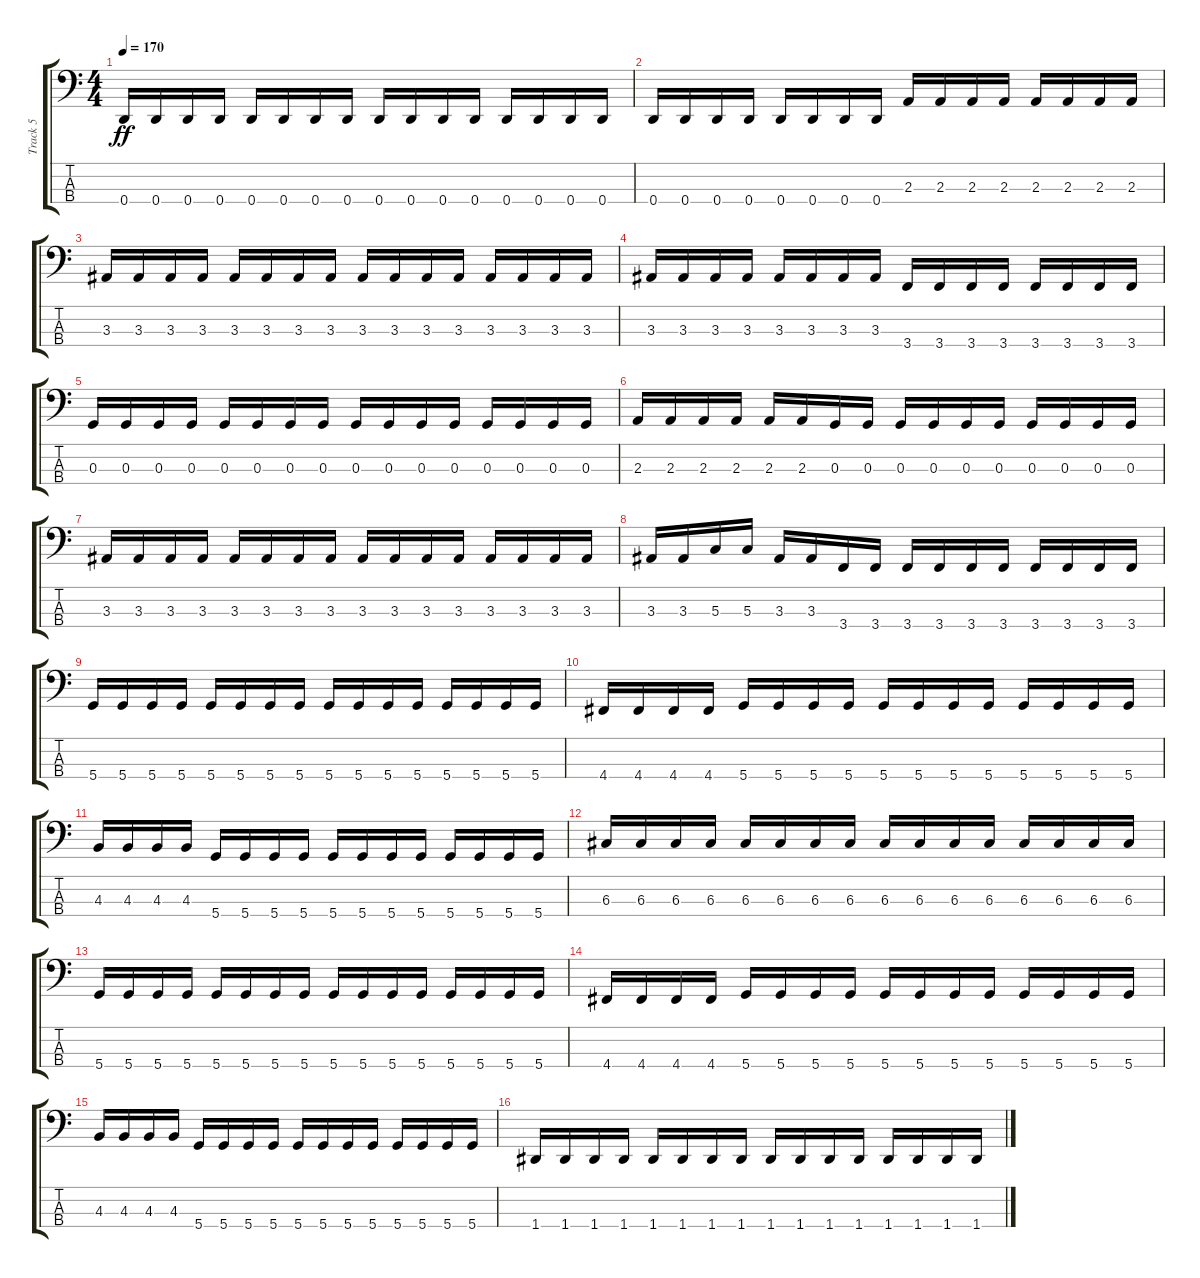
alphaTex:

\track ("Track 5" "Track 5") {instrument electricbasspick}
\staff {score tabs}
\tuning (F2 C2 G1 D1) {hide}
\ts (4 4)
\tempo 170
\clef f4
\ks c
0.4.16{dy ff} 0.4.16 0.4.16 0.4.16 0.4.16 0.4.16 0.4.16 0.4.16 0.4.16 0.4.16 0.4.16 0.4.16 0.4.16 0.4.16 0.4.16 0.4.16 |
0.4.16 0.4.16 0.4.16 0.4.16 0.4.16 0.4.16 0.4.16 0.4.16 2.3.16 2.3.16 2.3.16 2.3.16 2.3.16 2.3.16 2.3.16 2.3.16 |
3.3.16 3.3.16 3.3.16 3.3.16 3.3.16 3.3.16 3.3.16 3.3.16 3.3.16 3.3.16 3.3.16 3.3.16 3.3.16 3.3.16 3.3.16 3.3.16 |
3.3.16 3.3.16 3.3.16 3.3.16 3.3.16 3.3.16 3.3.16 3.3.16 3.4.16 3.4.16 3.4.16 3.4.16 3.4.16 3.4.16 3.4.16 3.4.16 |
0.3.16 0.3.16 0.3.16 0.3.16 0.3.16 0.3.16 0.3.16 0.3.16 0.3.16 0.3.16 0.3.16 0.3.16 0.3.16 0.3.16 0.3.16 0.3.16 |
2.3.16 2.3.16 2.3.16 2.3.16 2.3.16 2.3.16 0.3.16 0.3.16 0.3.16 0.3.16 0.3.16 0.3.16 0.3.16 0.3.16 0.3.16 0.3.16 |
3.3.16 3.3.16 3.3.16 3.3.16 3.3.16 3.3.16 3.3.16 3.3.16 3.3.16 3.3.16 3.3.16 3.3.16 3.3.16 3.3.16 3.3.16 3.3.16 |
3.3.16 3.3.16 5.3.16 5.3.16 3.3.16 3.3.16 3.4.16 3.4.16 3.4.16 3.4.16 3.4.16 3.4.16 3.4.16 3.4.16 3.4.16 3.4.16 |
5.4.16 5.4.16 5.4.16 5.4.16 5.4.16 5.4.16 5.4.16 5.4.16 5.4.16 5.4.16 5.4.16 5.4.16 5.4.16 5.4.16 5.4.16 5.4.16 |
4.4.16 4.4.16 4.4.16 4.4.16 5.4.16 5.4.16 5.4.16 5.4.16 5.4.16 5.4.16 5.4.16 5.4.16 5.4.16 5.4.16 5.4.16 5.4.16 |
4.3.16 4.3.16 4.3.16 4.3.16 5.4.16 5.4.16 5.4.16 5.4.16 5.4.16 5.4.16 5.4.16 5.4.16 5.4.16 5.4.16 5.4.16 5.4.16 |
6.3.16 6.3.16 6.3.16 6.3.16 6.3.16 6.3.16 6.3.16 6.3.16 6.3.16 6.3.16 6.3.16 6.3.16 6.3.16 6.3.16 6.3.16 6.3.16 |
5.4.16 5.4.16 5.4.16 5.4.16 5.4.16 5.4.16 5.4.16 5.4.16 5.4.16 5.4.16 5.4.16 5.4.16 5.4.16 5.4.16 5.4.16 5.4.16 |
4.4.16 4.4.16 4.4.16 4.4.16 5.4.16 5.4.16 5.4.16 5.4.16 5.4.16 5.4.16 5.4.16 5.4.16 5.4.16 5.4.16 5.4.16 5.4.16 |
4.3.16 4.3.16 4.3.16 4.3.16 5.4.16 5.4.16 5.4.16 5.4.16 5.4.16 5.4.16 5.4.16 5.4.16 5.4.16 5.4.16 5.4.16 5.4.16 |
1.4.16 1.4.16 1.4.16 1.4.16 1.4.16 1.4.16 1.4.16 1.4.16 1.4.16 1.4.16 1.4.16 1.4.16 1.4.16 1.4.16 1.4.16 1.4.16
